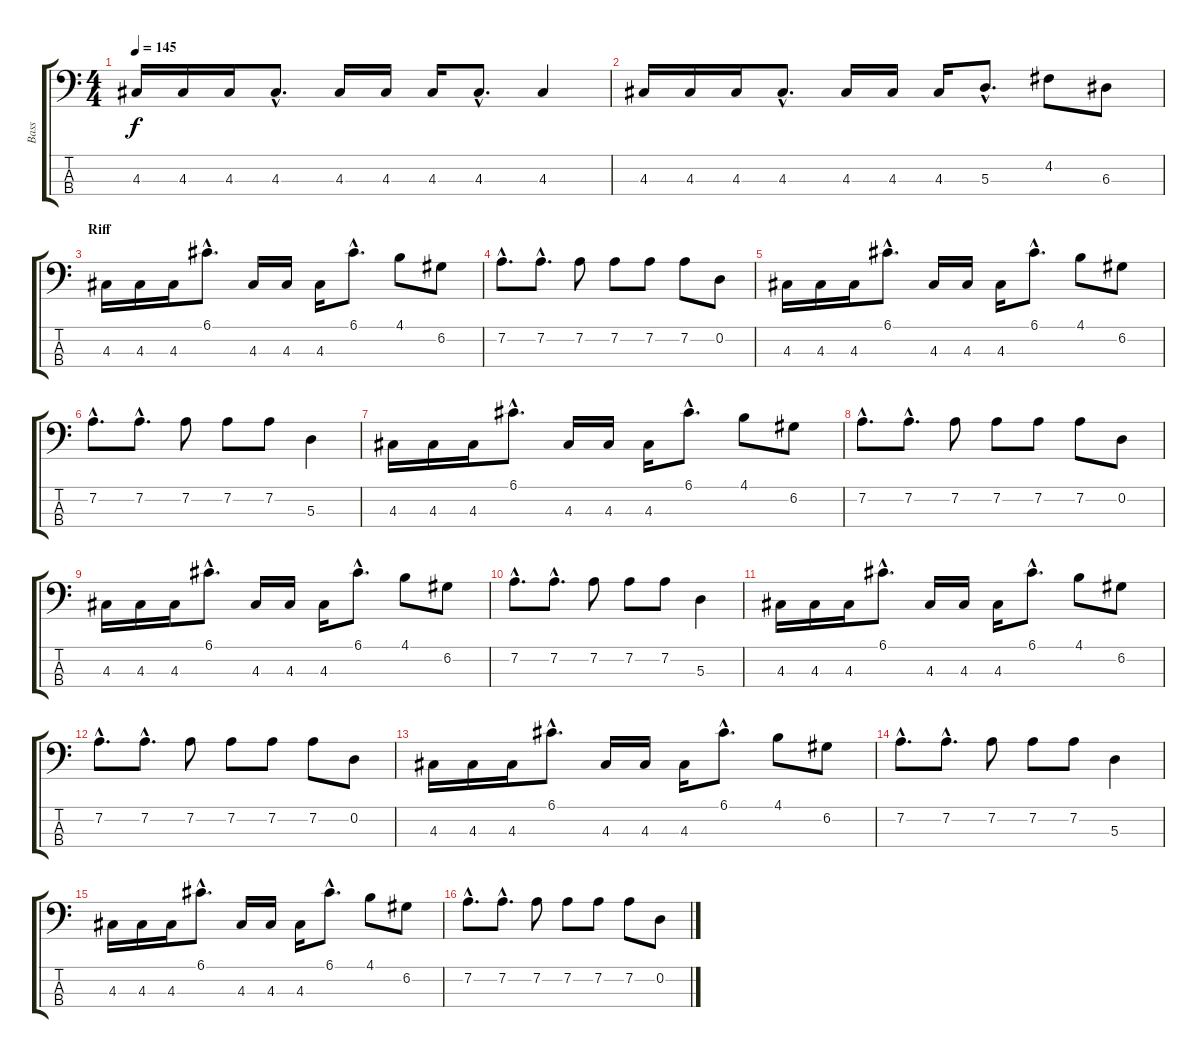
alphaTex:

\track ("Bass" "Bass") {instrument electricbassfinger}
\staff {score tabs}
\tuning (G2 D2 A1 E1) {hide}
\ts (4 4)
\tempo 145
\clef f4
\ks c
4.3.16{dy f} 4.3.16 4.3.16 4.3{hac}.8{d} 4.3.16 4.3.16 4.3.16 4.3{hac}.8{d} 4.3.4 |
4.3.16 4.3.16 4.3.16 4.3{hac}.8{d} 4.3.16 4.3.16 4.3.16 5.3{hac}.8{d} 4.2.8 6.3.8 |
\section ("" "Riff")
4.3.16 4.3.16 4.3.16 6.1{hac}.8{d} 4.3.16 4.3.16 4.3.16 6.1{hac}.8{d} 4.1.8 6.2.8 |
7.2{hac}.8{d} 7.2{hac}.8{d} 7.2.8 7.2.8 7.2.8 7.2.8 0.2.8 |
4.3.16 4.3.16 4.3.16 6.1{hac}.8{d} 4.3.16 4.3.16 4.3.16 6.1{hac}.8{d} 4.1.8 6.2.8 |
7.2{hac}.8{d} 7.2{hac}.8{d} 7.2.8 7.2.8 7.2.8 5.3.4 |
4.3.16 4.3.16 4.3.16 6.1{hac}.8{d} 4.3.16 4.3.16 4.3.16 6.1{hac}.8{d} 4.1.8 6.2.8 |
7.2{hac}.8{d} 7.2{hac}.8{d} 7.2.8 7.2.8 7.2.8 7.2.8 0.2.8 |
4.3.16 4.3.16 4.3.16 6.1{hac}.8{d} 4.3.16 4.3.16 4.3.16 6.1{hac}.8{d} 4.1.8 6.2.8 |
7.2{hac}.8{d} 7.2{hac}.8{d} 7.2.8 7.2.8 7.2.8 5.3.4 |
4.3.16 4.3.16 4.3.16 6.1{hac}.8{d} 4.3.16 4.3.16 4.3.16 6.1{hac}.8{d} 4.1.8 6.2.8 |
7.2{hac}.8{d} 7.2{hac}.8{d} 7.2.8 7.2.8 7.2.8 7.2.8 0.2.8 |
4.3.16 4.3.16 4.3.16 6.1{hac}.8{d} 4.3.16 4.3.16 4.3.16 6.1{hac}.8{d} 4.1.8 6.2.8 |
7.2{hac}.8{d} 7.2{hac}.8{d} 7.2.8 7.2.8 7.2.8 5.3.4 |
4.3.16 4.3.16 4.3.16 6.1{hac}.8{d} 4.3.16 4.3.16 4.3.16 6.1{hac}.8{d} 4.1.8 6.2.8 |
7.2{hac}.8{d} 7.2{hac}.8{d} 7.2.8 7.2.8 7.2.8 7.2.8 0.2.8
